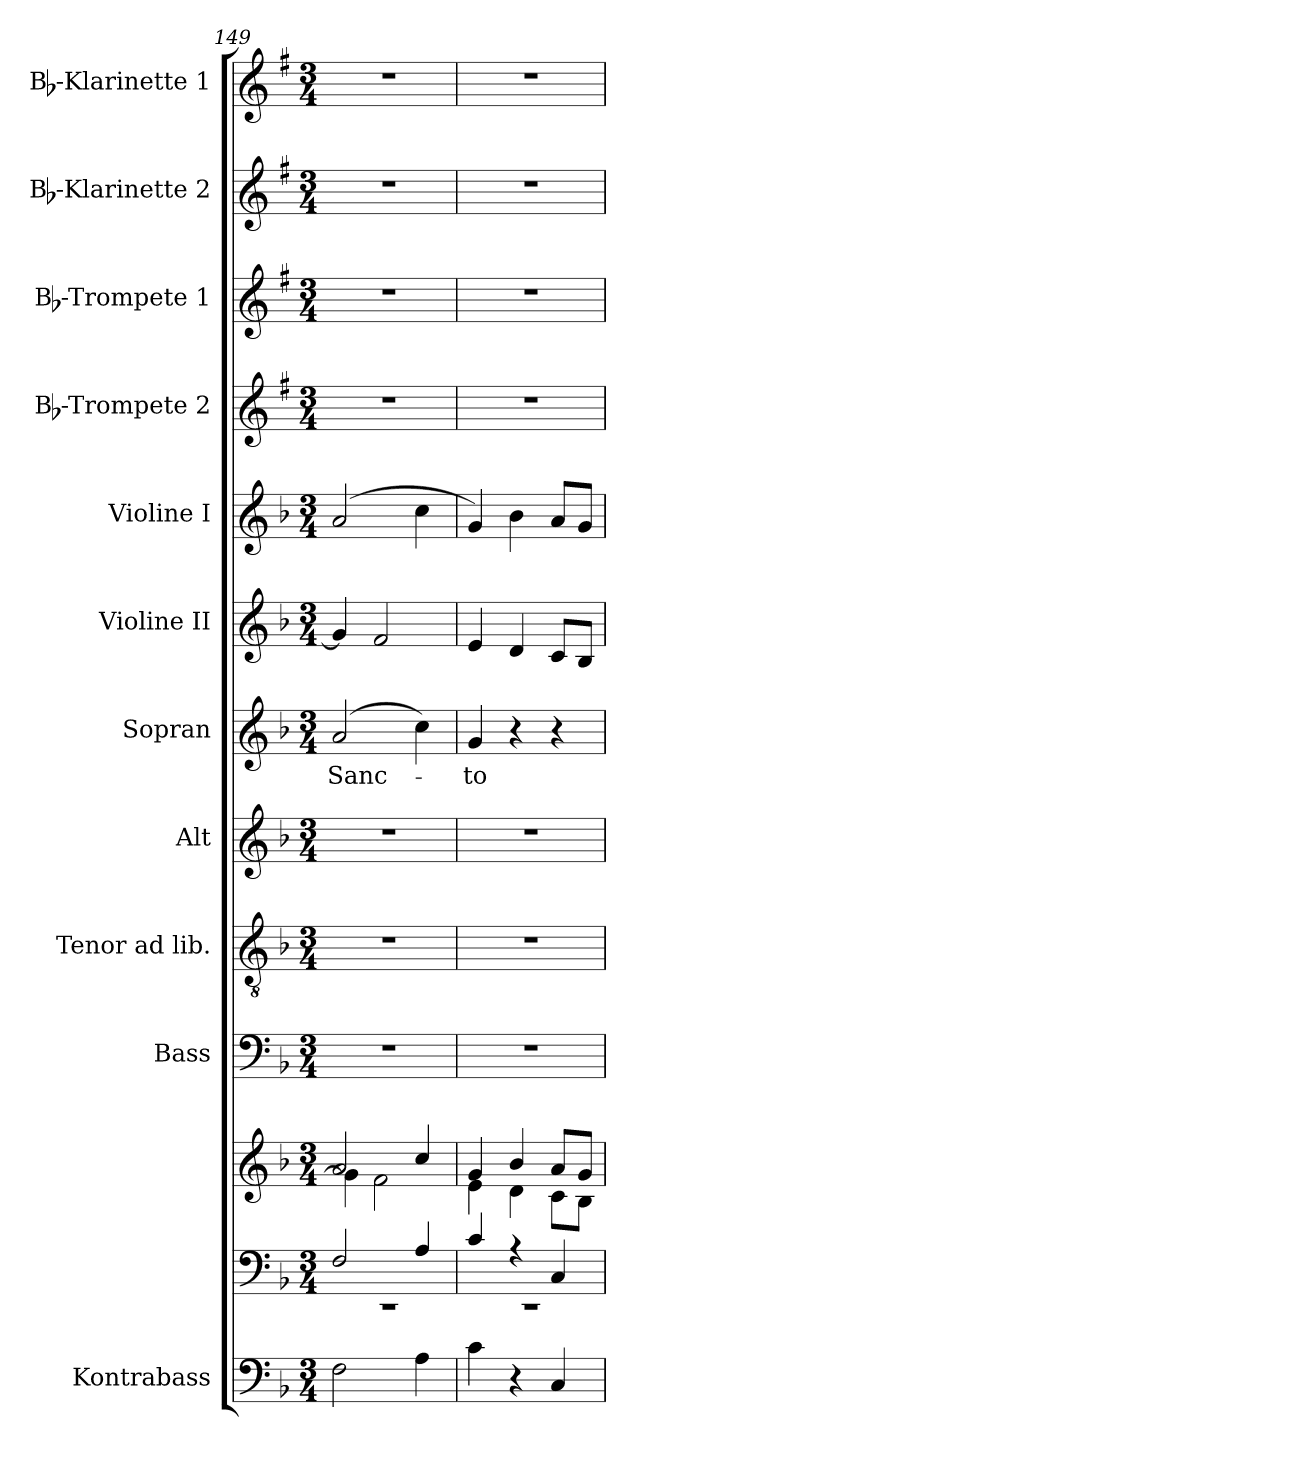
**kern	**kern	**kern	**kern	**kern	**kern	**kern	**text	**kern	**kern	**kern	**kern	**kern	**kern
*part12	*part11	*part11	*part10	*part9	*part8	*part7	*part7	*part6	*part5	*part4	*part3	*part2	*part1
*staff13	*staff12	*staff11	*staff10	*staff9	*staff8	*staff7	*staff7	*staff6	*staff5	*staff4	*staff3	*staff2	*staff1
*I"Kontrabass	*	*	*I"Bass	*I"Tenor ad lib.	*I"Alt	*I"Sopran	*	*I"Violine II	*I"Violine I	*I"Bb-Trompete 2	*I"Bb-Trompete 1	*I"Bb-Klarinette 2	*I"Bb-Klarinette 1
*I'Kb.	*	*	*I'B.	*I'T.	*I'A.	*I'S.	*	*I'Vl. II	*I'Vl. I	*I'Bb Trp. 2	*I'Bb Trp. 1	*I'Bb Kl. 2	*I'Bb Kl. 1
*clefF4	*clefF4	*clefG2	*clefF4	*clefGv2	*clefG2	*clefG2	*	*clefG2	*clefG2	*clefG2	*clefG2	*clefG2	*clefG2
*ITrd7c12	*	*	*	*	*	*	*	*	*	*ITrd1c2	*ITrd1c2	*ITrd1c2	*ITrd1c2
*k[b-]	*k[b-]	*k[b-]	*k[b-]	*k[b-]	*k[b-]	*k[b-]	*	*k[b-]	*k[b-]	*k[b-]	*k[b-]	*k[b-]	*k[b-]
*F:	*F:	*F:	*F:	*F:	*F:	*F:	*	*F:	*F:	*F:	*F:	*F:	*F:
*M3/4	*M3/4	*M3/4	*M3/4	*M3/4	*M3/4	*M3/4	*	*M3/4	*M3/4	*M3/4	*M3/4	*M3/4	*M3/4
=149	=149	=149	=149	=149	=149	=149	=149	=149	=149	=149	=149	=149	=149
*	*^	*	*	*	*	*	*	*	*	*	*	*	*
!	!	!LO:N:vis=1	!	!	!	!	!	!LO:LY:b	!	!	!	!	!	!
*	*	*	*^	*	*	*	*	*	*	*	*	*	*	*
2FF\	2F/	2.rEE	2a/	4g\]	2.r	2.r	2.r	(2a/	Sanc-	4g/]	(<2a/	2.r	2.r	2.r	2.r
.	.	.	.	2f\	.	.	.	.	.	2f/	.	.	.	.	.
4AA\	4A/	.	4cc/	.	.	.	.	4cc\)	.	.	4cc\	.	.	.	.
=150	=150	=150	=150	=150	=150	=150	=150	=150	=150	=150	=150	=150	=150	=150	=150
!	!	!LO:N:vis=1	!	!	!	!	!	!	!LO:LY:b	!	!	!	!	!	!
4C\	4c/	2.rEE	4g/	4e\	2.r	2.r	2.r	4g/	-to	4e/	4g/)	2.r	2.r	2.r	2.r
4r	4rG	.	4b-/	4d\	.	.	.	4r	.	4d/	4b-\	.	.	.	.
4CC/	4C/	.	8a/L	8c\L	.	.	.	4r	.	8c/L	8a/L	.	.	.	.
.	.	.	8g/J	8B-\J	.	.	.	.	.	8B-/J	8g/J	.	.	.	.
*	*v	*v	*	*	*	*	*	*	*	*	*	*	*	*	*
*	*	*v	*v	*	*	*	*	*	*	*	*	*	*	*
=	=	=	=	=	=	=	=	=	=	=	=	=	=
*-	*-	*-	*-	*-	*-	*-	*-	*-	*-	*-	*-	*-	*-
